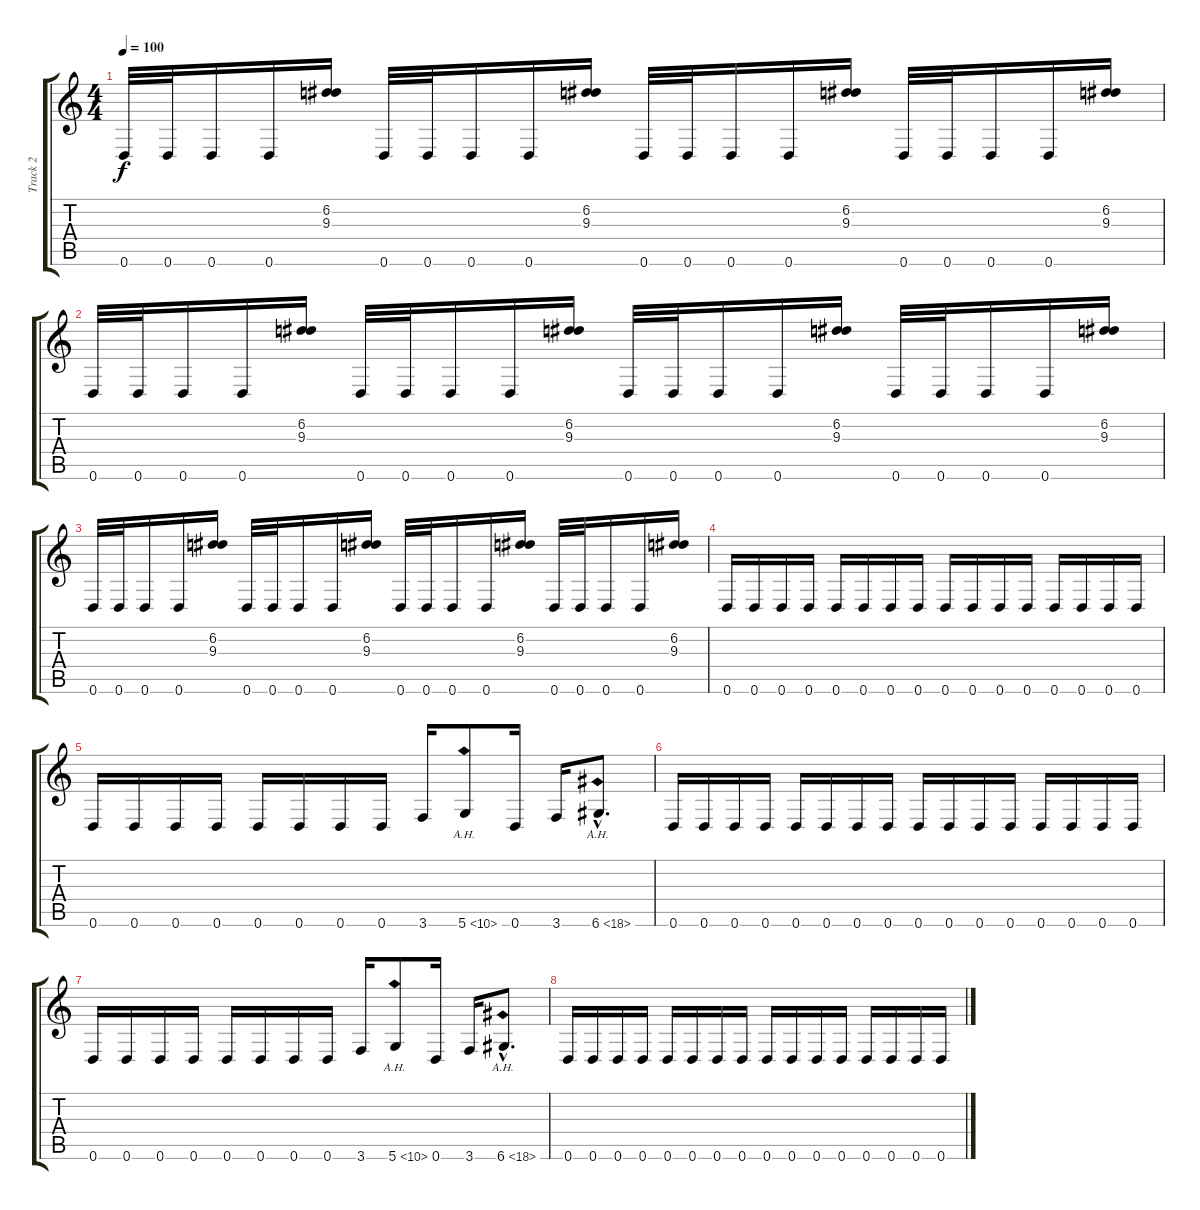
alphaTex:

\track ("Track 2" "Track 2") {instrument distortionguitar}
\staff {score tabs}
\tuning (D4 A3 F3 C3 G2 D2) {hide}
\ts (4 4)
\tempo 100
\clef g2
\ks c
0.6.32{dy f} 0.6.32 0.6.16 0.6.16 (6.2 9.3).16 0.6.32 0.6.32 0.6.16 0.6.16 (6.2 9.3).16 0.6.32 0.6.32 0.6.16 0.6.16 (6.2 9.3).16 0.6.32 0.6.32 0.6.16 0.6.16 (6.2 9.3).16 |
0.6.32 0.6.32 0.6.16 0.6.16 (6.2 9.3).16 0.6.32 0.6.32 0.6.16 0.6.16 (6.2 9.3).16 0.6.32 0.6.32 0.6.16 0.6.16 (6.2 9.3).16 0.6.32 0.6.32 0.6.16 0.6.16 (6.2 9.3).16 |
0.6.32 0.6.32 0.6.16 0.6.16 (6.2 9.3).16 0.6.32 0.6.32 0.6.16 0.6.16 (6.2 9.3).16 0.6.32 0.6.32 0.6.16 0.6.16 (6.2 9.3).16 0.6.32 0.6.32 0.6.16 0.6.16 (6.2 9.3).16 |
0.6.16{instrument distortionguitar} 0.6.16 0.6.16 0.6.16 0.6.16 0.6.16 0.6.16 0.6.16 0.6.16 0.6.16 0.6.16 0.6.16 0.6.16 0.6.16 0.6.16 0.6.16 |
0.6.16 0.6.16 0.6.16 0.6.16 0.6.16 0.6.16 0.6.16 0.6.16 3.6.16 5.6{be (hold 0 0 60 0) ah 5}.8{instrument guitarharmonics} 0.6.16{instrument distortionguitar} 3.6.16 6.6{be (hold 0 0 60 0) ah 12 hac}.8{d instrument guitarharmonics} |
0.6.16{instrument distortionguitar} 0.6.16 0.6.16 0.6.16 0.6.16 0.6.16 0.6.16 0.6.16 0.6.16 0.6.16 0.6.16 0.6.16 0.6.16 0.6.16 0.6.16 0.6.16 |
0.6.16 0.6.16 0.6.16 0.6.16 0.6.16 0.6.16 0.6.16 0.6.16 3.6.16 5.6{be (hold 0 0 60 0) ah 5}.8{instrument guitarharmonics} 0.6.16{instrument distortionguitar} 3.6.16 6.6{be (hold 0 0 60 0) ah 12 hac}.8{d instrument guitarharmonics} |
0.6.16{instrument distortionguitar} 0.6.16 0.6.16 0.6.16 0.6.16 0.6.16 0.6.16 0.6.16 0.6.16 0.6.16 0.6.16 0.6.16 0.6.16 0.6.16 0.6.16 0.6.16
